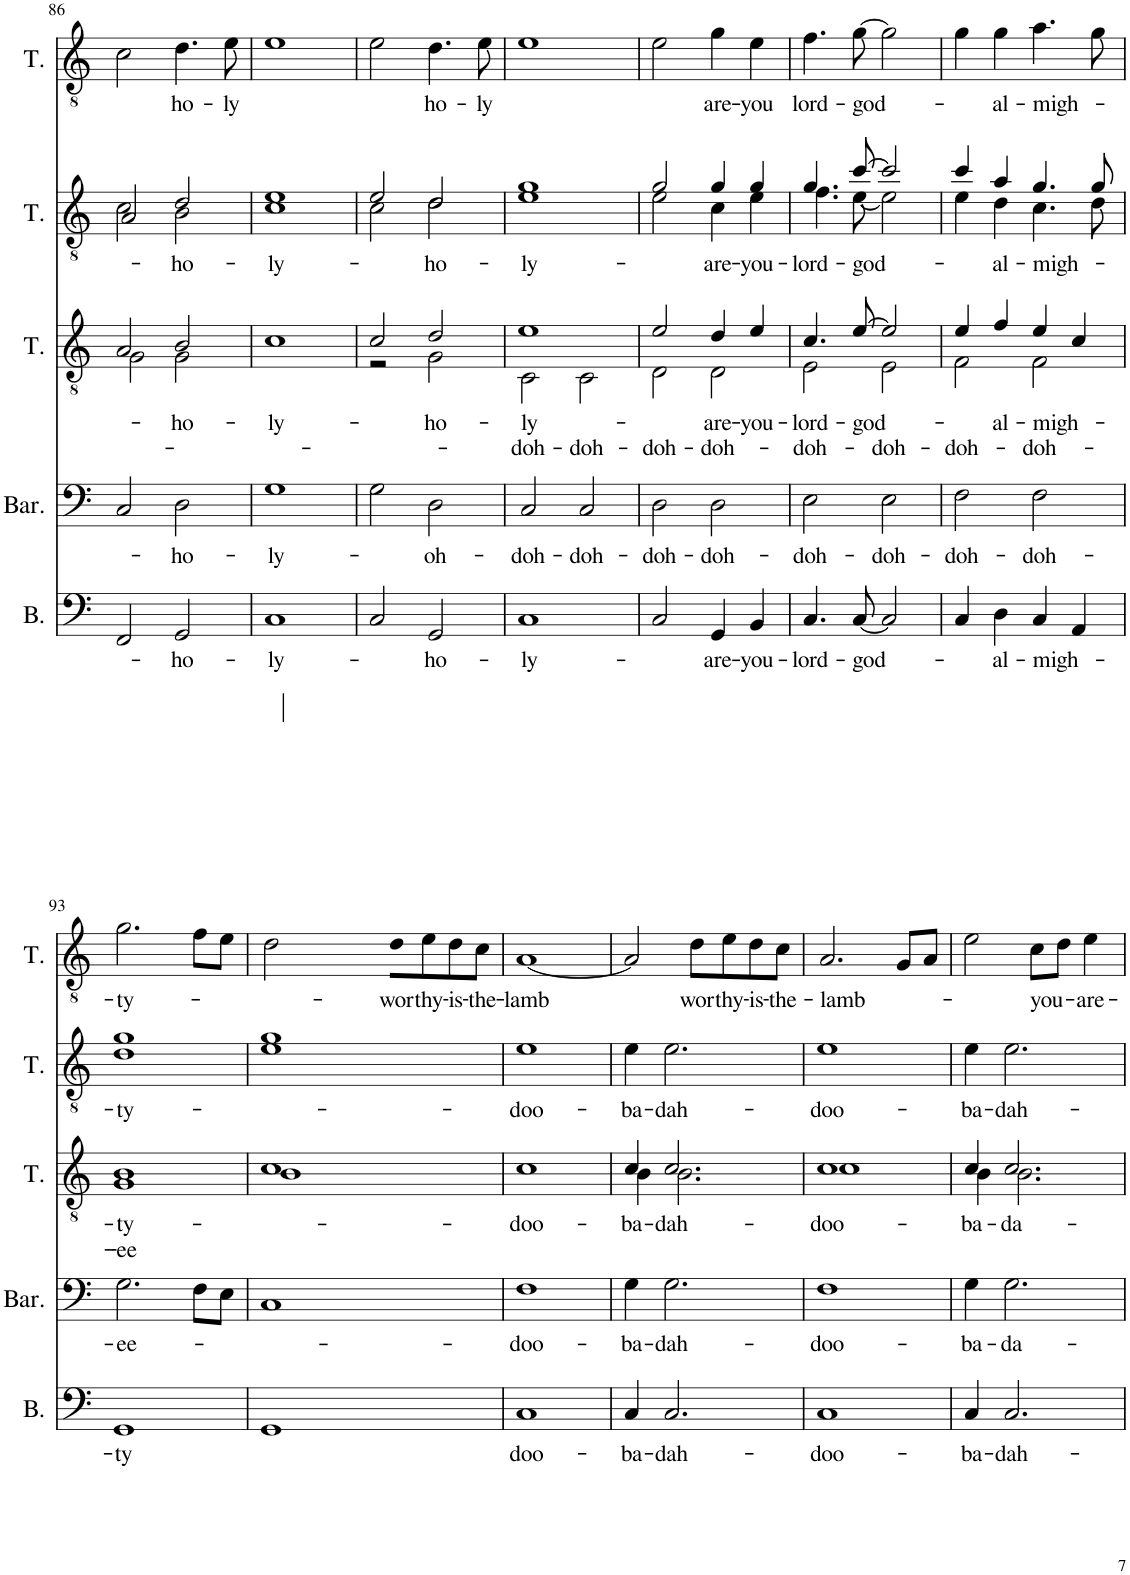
**kern	**text	**kern	**text	**kern	**text	**text	**kern	**text	**kern	**text
*part5	*part5	*part4	*part4	*part3	*part3	*part3	*part2	*part2	*part1	*part1
*staff5	*staff5	*staff4	*staff4	*staff3	*staff3	*staff3	*staff2	*staff2	*staff1	*staff1
*I"Bass	*	*I"Baritone	*	*I"Tenor	*	*	*I"Tenor	*	*I"Tenor	*
*I'B.	*	*I'Bar.	*	*I'T.	*	*	*I'T.	*	*I'T.	*
!!LO:PB:g=z
*clefF4	*	*clefF4	*	*clefGv2	*	*	*clefGv2	*	*clefGv2	*
*k[]	*	*k[]	*	*k[]	*	*	*k[]	*	*k[]	*
*M4/4	*	*M4/4	*	*M4/4	*	*	*M4/4	*	*M4/4	*
=86	=86	=86	=86	=86	=86	=86	=86	=86	=86	=86
*	*	*	*	*^	*	*	*^	*	*	*
2FF/	.	2C/	.	2A/	2G\	.	.	2A/	2c\	.	2c\	.
!	!LO:LY:b	!	!LO:LY:b	!	!	!LO:LY:b	!	!	!	!LO:LY:b	!	!LO:LY:b
2GG/	-ho-	2D\	-ho-	2B/	2G\	-ho-	.	2d/	2B\	-ho-	4.d\	ho-
!	!	!	!	!	!	!	!	!	!	!	!	!LO:LY:b
.	.	.	.	.	.	.	.	.	.	.	8e\	-ly
*	*	*	*	*v	*v	*	*	*	*	*	*	*
=87	=87	=87	=87	=87	=87	=87	=87	=87	=87	=87	=87
!	!LO:LY:b	!	!LO:LY:b	!	!LO:LY:b	!	!	!	!LO:LY:b	!	!
1C	-ly-	1G	-ly-	1c	-ly-	.	1e	1c	-ly-	1e	.
=88	=88	=88	=88	=88	=88	=88	=88	=88	=88	=88	=88
*	*	*	*	*^	*	*	*	*	*	*	*
2C/	.	2G\	.	2c/	2r	.	.	2e/	2c\	.	2e\	.
!	!LO:LY:b	!	!LO:LY:b	!	!	!LO:LY:b	!	!	!	!LO:LY:b	!	!LO:LY:b
2GG/	-ho-	2D\	-oh-	2d/	2G\	-ho-	.	2d/	2d\	-ho-	4.d\	ho-
!	!	!	!	!	!	!	!	!	!	!	!	!LO:LY:b
.	.	.	.	.	.	.	.	.	.	.	8e\	-ly
=89	=89	=89	=89	=89	=89	=89	=89	=89	=89	=89	=89	=89
!	!LO:LY:b	!	!LO:LY:b	!	!	!LO:LY:b	!	!	!	!	!	!
!	!	!	!	!	!	!	!LO:LY:b	!	!	!LO:LY:b	!	!
1C	-ly-	2C/	-doh-	1e	2C\	.	doh-	1g	1e	-ly-	1e	.
!	!	!	!LO:LY:b	!	!	!	!LO:LY:b	!	!	!	!	!
.	.	2C/	-doh-	.	2C\	.	-doh-	.	.	.	.	.
=90	=90	=90	=90	=90	=90	=90	=90	=90	=90	=90	=90	=90
!	!	!	!LO:LY:b	!	!	!	!LO:LY:b	!	!	!	!	!
2C/	.	2D\	-doh-	2e/	2D\	.	-doh-	2g/	2e\	.	2e\	.
!	!LO:LY:b	!	!LO:LY:b	!	!	!LO:LY:b	!	!	!	!	!	!
!	!	!	!	!	!	!	!LO:LY:b	!	!	!LO:LY:b	!	!LO:LY:b
4GG/	-are-	2D\	-doh-	4d/	2D\	.	-doh-	4g/	4c\	are-	4g\	are-
!	!LO:LY:b	!	!	!	!	!LO:LY:b	!	!	!	!LO:LY:b	!	!LO:LY:b
4BB/	-you-	.	.	4e/	.	-you-	.	4g/	4e\	-you-	4e\	-you
=91	=91	=91	=91	=91	=91	=91	=91	=91	=91	=91	=91	=91
!	!LO:LY:b	!	!LO:LY:b	!	!	!LO:LY:b	!	!	!	!	!	!
!	!	!	!	!	!	!	!LO:LY:b	!	!	!LO:LY:b	!	!LO:LY:b
4.C/	-lord-	2E\	-doh-	4.c/	2E\	.	-doh-	4.g/	4.f\	-lord-	4.f\	lord-
!	!LO:LY:b	!	!	!	!	!LO:LY:b	!	!	!	!LO:LY:b	!	!LO:LY:b
[8C/	-god-	.	.	[8e/	.	-god-	.	[8cc/	[8e\	-god-	[8g\	-god-
!	!	!	!LO:LY:b	!	!	!	!LO:LY:b	!	!	!	!	!
2C/]	.	2E\	-doh-	2e/]	2E\	.	-doh-	2cc/]	2e\]	.	2g\]	.
=92	=92	=92	=92	=92	=92	=92	=92	=92	=92	=92	=92	=92
!	!	!	!LO:LY:b	!	!	!	!LO:LY:b	!	!	!	!	!
4C/	.	2F\	-doh-	4e/	2F\	.	-doh-	4cc/	4e\	.	4g\	.
!	!LO:LY:b	!	!	!	!	!LO:LY:b	!	!	!	!LO:LY:b	!	!LO:LY:b
4D\	-al-	.	.	4f/	.	-al-	.	4a/	4d\	-al-	4g\	-al-
!	!LO:LY:b	!	!LO:LY:b	!	!	!LO:LY:b	!	!	!	!	!	!
!	!	!	!	!	!	!	!LO:LY:b	!	!	!LO:LY:b	!	!LO:LY:b
4C/	-migh-	2F\	-doh-	4e/	2F\	.	-doh-	4.g/	4.c\	-migh-	4.a\	-migh-
4AA/	.	.	.	4c/	.	.	.	.	.	.	.	.
.	.	.	.	.	.	.	.	8g/	8d\	.	8g\	.
!!LO:LB:g=z
=93	=93	=93	=93	=93	=93	=93	=93	=93	=93	=93	=93	=93
!	!LO:LY:b	!	!LO:LY:b	!	!	!LO:LY:b	!	!	!	!	!	!
!	!	!	!	!	!	!	!LO:LY:b	!	!	!LO:LY:b	!	!LO:LY:b
1GG	-ty	2.G\	-ee-	1B	1G	.	-ee-	1g	1d	-ty-	2.g\	-ty-
.	.	8F\L	.	.	.	.	.	.	.	.	8f\L	.
.	.	8E\J	.	.	.	.	.	.	.	.	8e\J	.
=94	=94	=94	=94	=94	=94	=94	=94	=94	=94	=94	=94	=94
1GG	.	1C	.	1c	1B	.	.	1g	1e	.	2d\	.
!	!	!	!	!	!	!	!	!	!	!	!	!LO:LY:b
.	.	.	.	.	.	.	.	.	.	.	8d\L	-wor-
!	!	!	!	!	!	!	!	!	!	!	!	!LO:LY:b
.	.	.	.	.	.	.	.	.	.	.	8e\	-thy-
!	!	!	!	!	!	!	!	!	!	!	!	!LO:LY:b
.	.	.	.	.	.	.	.	.	.	.	8d\	-is-
!	!	!	!	!	!	!	!	!	!	!	!	!LO:LY:b
.	.	.	.	.	.	.	.	.	.	.	8c\J	-the-
*	*	*	*	*v	*v	*	*	*	*	*	*	*
*	*	*	*	*	*	*	*v	*v	*	*	*
=95	=95	=95	=95	=95	=95	=95	=95	=95	=95	=95
!	!LO:LY:b	!	!LO:LY:b	!	!LO:LY:b	!	!	!LO:LY:b	!	!LO:LY:b
1C	doo-	1F	-doo-	1c	-doo-	.	1e	-doo-	[1A	-lamb
=96	=96	=96	=96	=96	=96	=96	=96	=96	=96	=96
!	!LO:LY:b	!	!LO:LY:b	!	!LO:LY:b	!	!	!LO:LY:b	!	!
*	*	*	*	*^	*	*	*	*	*	*
4C/	-ba-	4G\	-ba-	4c/	4B\	-ba-	.	4e\	-ba-	2A/]	.
!	!LO:LY:b	!	!LO:LY:b	!	!	!LO:LY:b	!	!	!LO:LY:b	!	!
2.C/	-dah-	2.G\	-dah-	2.c/	2.B\	-dah-	.	2.e\	-dah-	.	.
!	!	!	!	!	!	!	!	!	!	!	!LO:LY:b
.	.	.	.	.	.	.	.	.	.	8d\L	wor-
!	!	!	!	!	!	!	!	!	!	!	!LO:LY:b
.	.	.	.	.	.	.	.	.	.	8e\	-thy-
!	!	!	!	!	!	!	!	!	!	!	!LO:LY:b
.	.	.	.	.	.	.	.	.	.	8d\	-is-
!	!	!	!	!	!	!	!	!	!	!	!LO:LY:b
.	.	.	.	.	.	.	.	.	.	8c\J	-the-
=97	=97	=97	=97	=97	=97	=97	=97	=97	=97	=97	=97
!	!LO:LY:b	!	!LO:LY:b	!	!	!LO:LY:b	!	!	!LO:LY:b	!	!LO:LY:b
1C	-doo-	1F	-doo-	1c	1c	-doo-	.	1e	-doo-	2.A/	-lamb-
.	.	.	.	.	.	.	.	.	.	8G/L	.
.	.	.	.	.	.	.	.	.	.	8A/J	.
=98	=98	=98	=98	=98	=98	=98	=98	=98	=98	=98	=98
!	!LO:LY:b	!	!LO:LY:b	!	!	!LO:LY:b	!	!	!LO:LY:b	!	!
4C/	-ba-	4G\	-ba-	4c/	4B\	-ba-	.	4e\	-ba-	2e\	.
!	!LO:LY:b	!	!LO:LY:b	!	!	!LO:LY:b	!	!	!LO:LY:b	!	!
2.C/	-dah-	2.G\	-da-	2.c/	2.B\	-da-	.	2.e\	-dah-	.	.
!	!	!	!	!	!	!	!	!	!	!	!LO:LY:b
.	.	.	.	.	.	.	.	.	.	8c\L	-you-
.	.	.	.	.	.	.	.	.	.	8d\J	.
!	!	!	!	!	!	!	!	!	!	!	!LO:LY:b
.	.	.	.	.	.	.	.	.	.	4e\	-are-
*	*	*	*	*v	*v	*	*	*	*	*	*
=	=	=	=	=	=	=	=	=	=	=
*-	*-	*-	*-	*-	*-	*-	*-	*-	*-	*-
